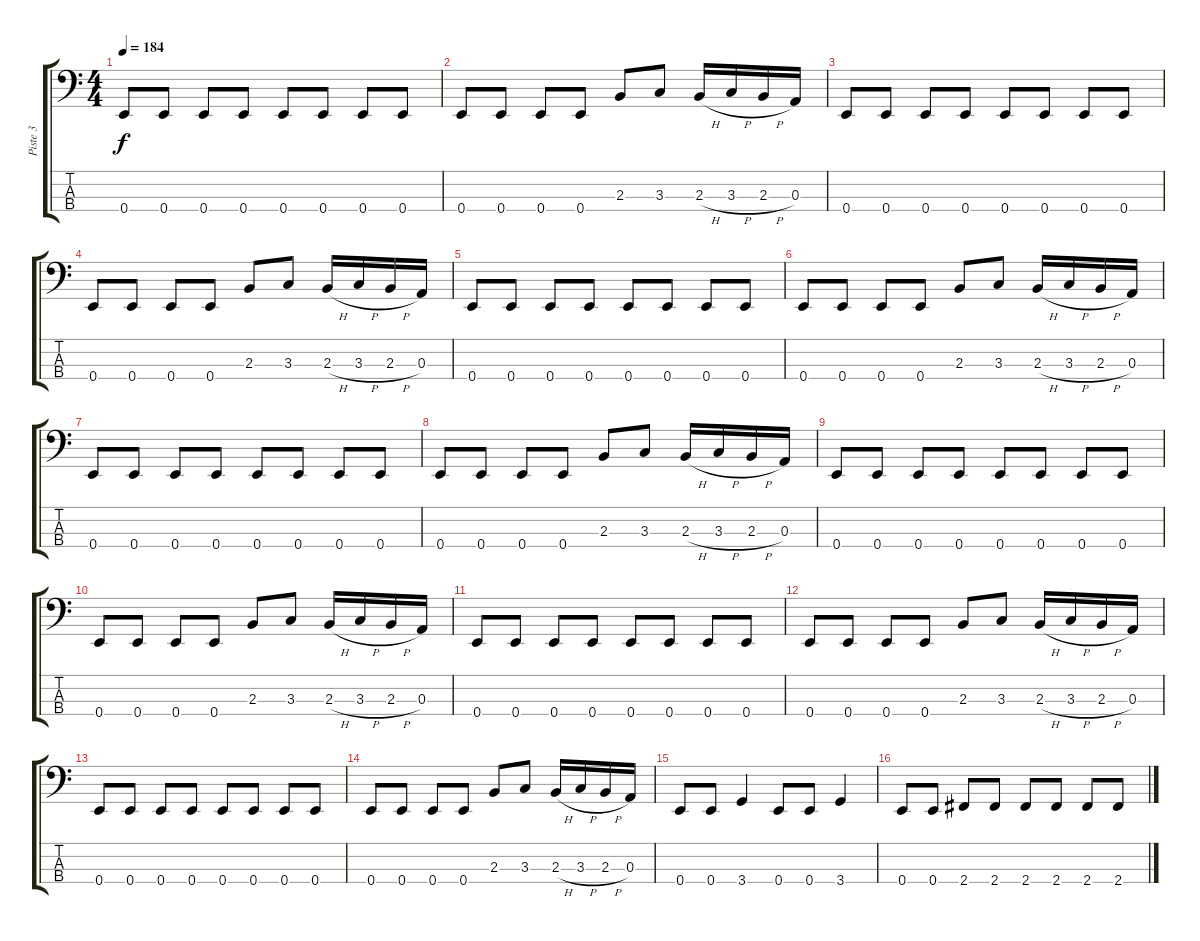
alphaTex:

\track ("Piste 3" "Piste 3") {instrument slapbass2}
\staff {score tabs}
\tuning (G2 D2 A1 E1) {hide}
\ts (4 4)
\tempo 184
\clef f4
\ks c
0.4.8{dy f} 0.4.8 0.4.8 0.4.8 0.4.8 0.4.8 0.4.8 0.4.8 |
0.4.8 0.4.8 0.4.8 0.4.8 2.3.8 3.3.8 2.3{h}.16 3.3{h}.16 2.3{h}.16 0.3.16 |
0.4.8 0.4.8 0.4.8 0.4.8 0.4.8 0.4.8 0.4.8 0.4.8 |
0.4.8 0.4.8 0.4.8 0.4.8 2.3.8 3.3.8 2.3{h}.16 3.3{h}.16 2.3{h}.16 0.3.16 |
0.4.8 0.4.8 0.4.8 0.4.8 0.4.8 0.4.8 0.4.8 0.4.8 |
0.4.8 0.4.8 0.4.8 0.4.8 2.3.8 3.3.8 2.3{h}.16 3.3{h}.16 2.3{h}.16 0.3.16 |
0.4.8 0.4.8 0.4.8 0.4.8 0.4.8 0.4.8 0.4.8 0.4.8 |
0.4.8 0.4.8 0.4.8 0.4.8 2.3.8 3.3.8 2.3{h}.16 3.3{h}.16 2.3{h}.16 0.3.16 |
0.4.8 0.4.8 0.4.8 0.4.8 0.4.8 0.4.8 0.4.8 0.4.8 |
0.4.8 0.4.8 0.4.8 0.4.8 2.3.8 3.3.8 2.3{h}.16 3.3{h}.16 2.3{h}.16 0.3.16 |
0.4.8 0.4.8 0.4.8 0.4.8 0.4.8 0.4.8 0.4.8 0.4.8 |
0.4.8 0.4.8 0.4.8 0.4.8 2.3.8 3.3.8 2.3{h}.16 3.3{h}.16 2.3{h}.16 0.3.16 |
0.4.8 0.4.8 0.4.8 0.4.8 0.4.8 0.4.8 0.4.8 0.4.8 |
0.4.8 0.4.8 0.4.8 0.4.8 2.3.8 3.3.8 2.3{h}.16 3.3{h}.16 2.3{h}.16 0.3.16 |
0.4.8 0.4.8 3.4.4 0.4.8 0.4.8 3.4.4 |
0.4.8 0.4.8 2.4.8 2.4.8 2.4.8 2.4.8 2.4.8 2.4.8
